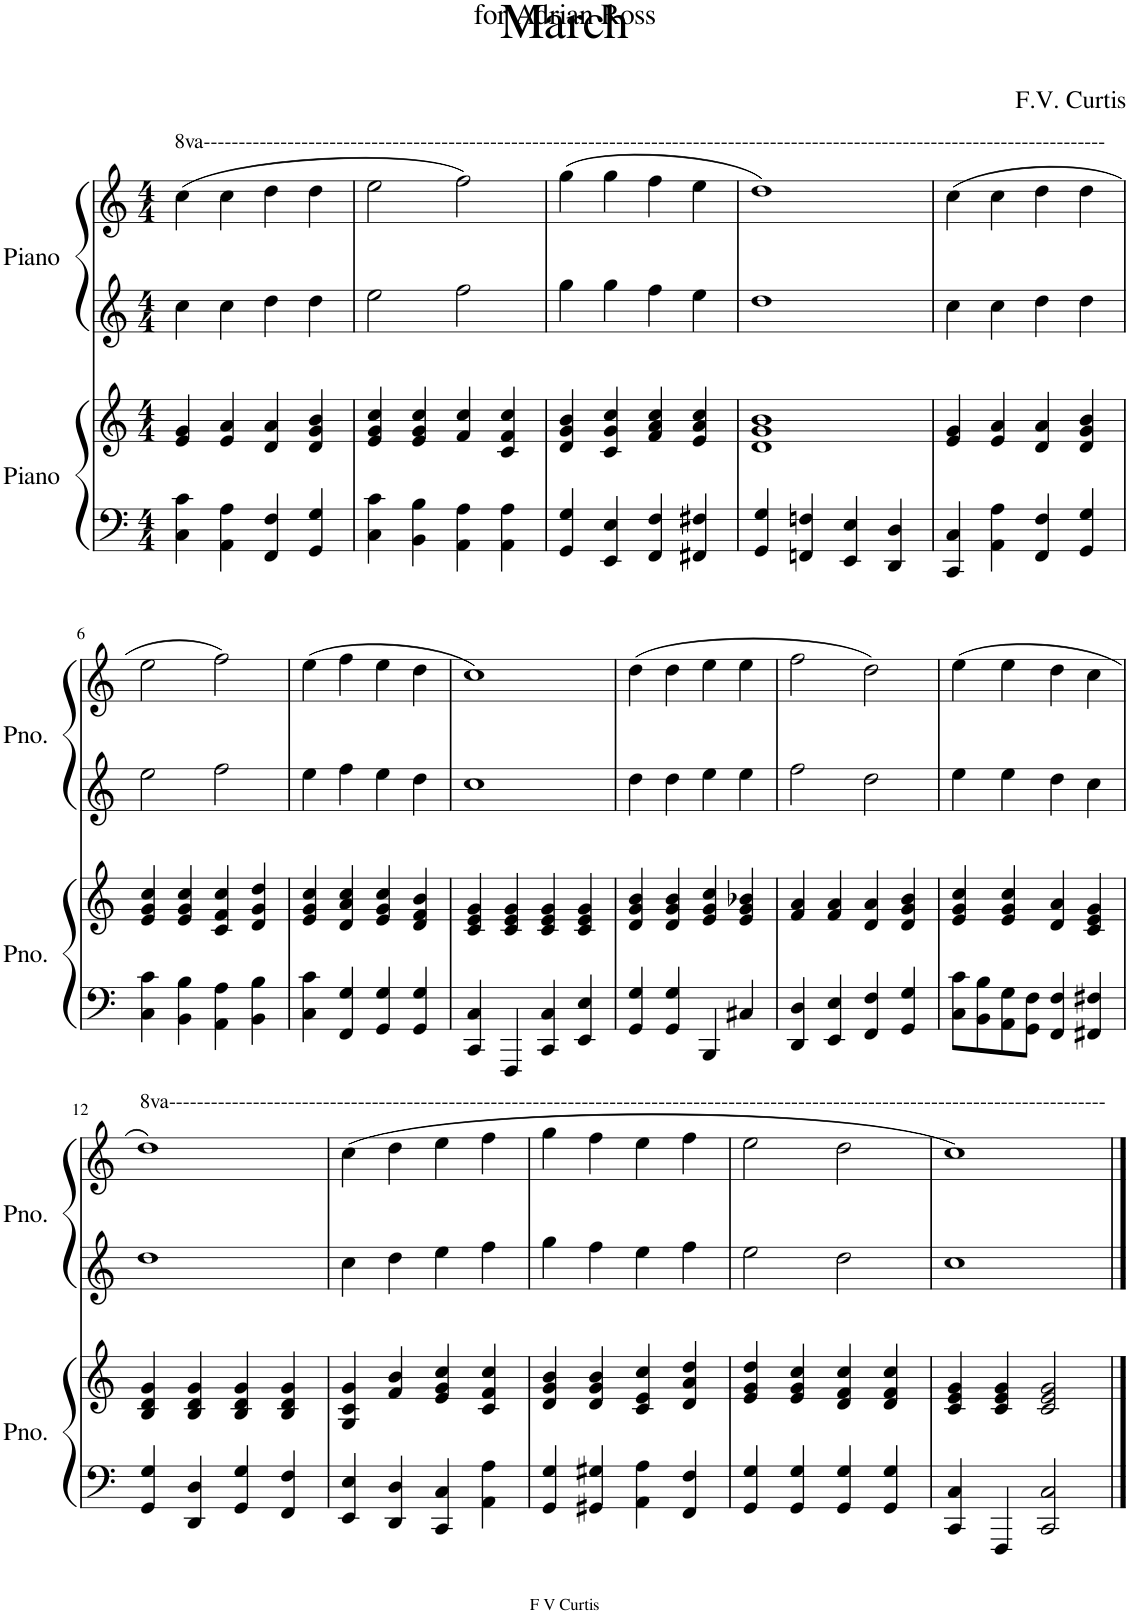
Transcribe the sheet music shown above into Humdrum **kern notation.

**kern	**kern	**kern	**kern
*part2	*part2	*part1	*part1
*staff4	*staff3	*staff2	*staff1
*I"Piano	*	*I"Piano	*
*I'Pno.	*	*I'Pno.	*
*clefF4	*clefG2	*clefG2	*clefG2
*k[]	*k[]	*k[]	*k[]
*M4/4	*M4/4	*M4/4	*M4/4
=1	=1	=1	=1
!	!	!	!LO:TX:a:t=8va---------------------------------------------------------------------------------------------------------------------------------
4C\ 4c\	4e/ 4g/	4cc\	(4cc\
4AA\ 4A\	4e/ 4a/	4cc\	4cc\
4FF/ 4F/	4d/ 4a/	4dd\	4dd\
4GG/ 4G/	4d/ 4g/ 4b/	4dd\	4dd\
=2	=2	=2	=2
4C\ 4c\	4e/ 4g/ 4cc/	2ee\	2ee\
4BB\ 4B\	4e/ 4g/ 4cc/	.	.
4AA\ 4A\	4f/ 4cc/	2ff\	2ff\)
4AA\ 4A\	4c/ 4f/ 4cc/	.	.
=3	=3	=3	=3
4GG/ 4G/	4d/ 4g/ 4b/	4gg\	(4gg\
4EE/ 4E/	4c/ 4g/ 4cc/	4gg\	4gg\
4FF/ 4F/	4f/ 4a/ 4cc/	4ff\	4ff\
4FF#X/ 4F#X/	4e/ 4a/ 4cc/	4ee\	4ee\
=4	=4	=4	=4
4GG/ 4G/	1d 1g 1b	1dd	1dd)
4FFn/ 4Fn/	.	.	.
4EE/ 4E/	.	.	.
4DD/ 4D/	.	.	.
=5	=5	=5	=5
4CC/ 4C/	4e/ 4g/	4cc\	(4cc\
4AA\ 4A\	4e/ 4a/	4cc\	4cc\
4FF/ 4F/	4d/ 4a/	4dd\	4dd\
4GG/ 4G/	4d/ 4g/ 4b/	4dd\	4dd\
!!LO:LB:g=z
=6	=6	=6	=6
4C\ 4c\	4e/ 4g/ 4cc/	2ee\	2ee\
4BB\ 4B\	4e/ 4g/ 4cc/	.	.
4AA\ 4A\	4c/ 4f/ 4cc/	2ff\	2ff\)
4BB\ 4B\	4d/ 4g/ 4dd/	.	.
=7	=7	=7	=7
4C\ 4c\	4e/ 4g/ 4cc/	4ee\	(4ee\
4FF/ 4G/	4d/ 4a/ 4cc/	4ff\	4ff\
4GG/ 4G/	4e/ 4g/ 4cc/	4ee\	4ee\
4GG/ 4G/	4d/ 4f/ 4b/	4dd\	4dd\
=8	=8	=8	=8
4CC/ 4C/	4c/ 4e/ 4g/	1cc	1cc)
4FFF/	4c/ 4e/ 4g/	.	.
4CC/ 4C/	4c/ 4e/ 4g/	.	.
4EE/ 4E/	4c/ 4e/ 4g/	.	.
=9	=9	=9	=9
4GG/ 4G/	4d/ 4g/ 4b/	4dd\	(4dd\
4GG/ 4G/	4d/ 4g/ 4b/	4dd\	4dd\
4BBB/	4e/ 4g/ 4cc/	4ee\	4ee\
4C#X/	4e/ 4g/ 4b-X/	4ee\	4ee\
=10	=10	=10	=10
4DD/ 4D/	4f/ 4a/	2ff\	2ff\
4EE/ 4E/	4f/ 4a/	.	.
4FF/ 4F/	4d/ 4a/	2dd\	2dd\)
4GG/ 4G/	4d/ 4g/ 4b/	.	.
=11	=11	=11	=11
8C\ 8c\L	4e/ 4g/ 4cc/	4ee\	(4ee\
8BB\ 8B\	.	.	.
8AA\ 8G\	4e/ 4g/ 4cc/	4ee\	4ee\
8GG\ 8F\J	.	.	.
4FF/ 4F/	4d/ 4a/	4dd\	4dd\
4FF#X/ 4F#X/	4c/ 4e/ 4g/	4cc\	4cc\
!!LO:LB:g=z
=12	=12	=12	=12
!	!	!	!LO:TX:a:t=8va--------------------------------------------------------------------------------------------------------------------------------------
4GG/ 4G/	4B/ 4d/ 4g/	1dd	1dd)
4DD/ 4D/	4B/ 4d/ 4g/	.	.
4GG/ 4G/	4B/ 4d/ 4g/	.	.
4FF/ 4F/	4B/ 4d/ 4g/	.	.
=13	=13	=13	=13
4EE/ 4E/	4G/ 4c/ 4g/	4cc\	(4cc\
4DD/ 4D/	4f/ 4b/	4dd\	4dd\
4CC/ 4C/	4e/ 4g/ 4cc/	4ee\	4ee\
4AA\ 4A\	4c/ 4f/ 4cc/	4ff\	4ff\
=14	=14	=14	=14
4GG/ 4G/	4d/ 4g/ 4b/	4gg\	4gg\
4GG#X/ 4G#X/	4d/ 4g/ 4b/	4ff\	4ff\
4AA\ 4A\	4c/ 4e/ 4cc/	4ee\	4ee\
4FF/ 4F/	4d/ 4a/ 4dd/	4ff\	4ff\
=15	=15	=15	=15
4GG/ 4G/	4e/ 4g/ 4dd/	2ee\	2ee\
4GG/ 4G/	4e/ 4g/ 4cc/	.	.
4GG/ 4G/	4d/ 4f/ 4cc/	2dd\	2dd\
4GG/ 4G/	4d/ 4f/ 4cc/	.	.
=16	=16	=16	=16
4CC/ 4C/	4c/ 4e/ 4g/	1cc	1cc)
4FFF/	4c/ 4e/ 4g/	.	.
2CC/ 2C/	2c/ 2e/ 2g/	.	.
==	==	==	==
*-	*-	*-	*-
